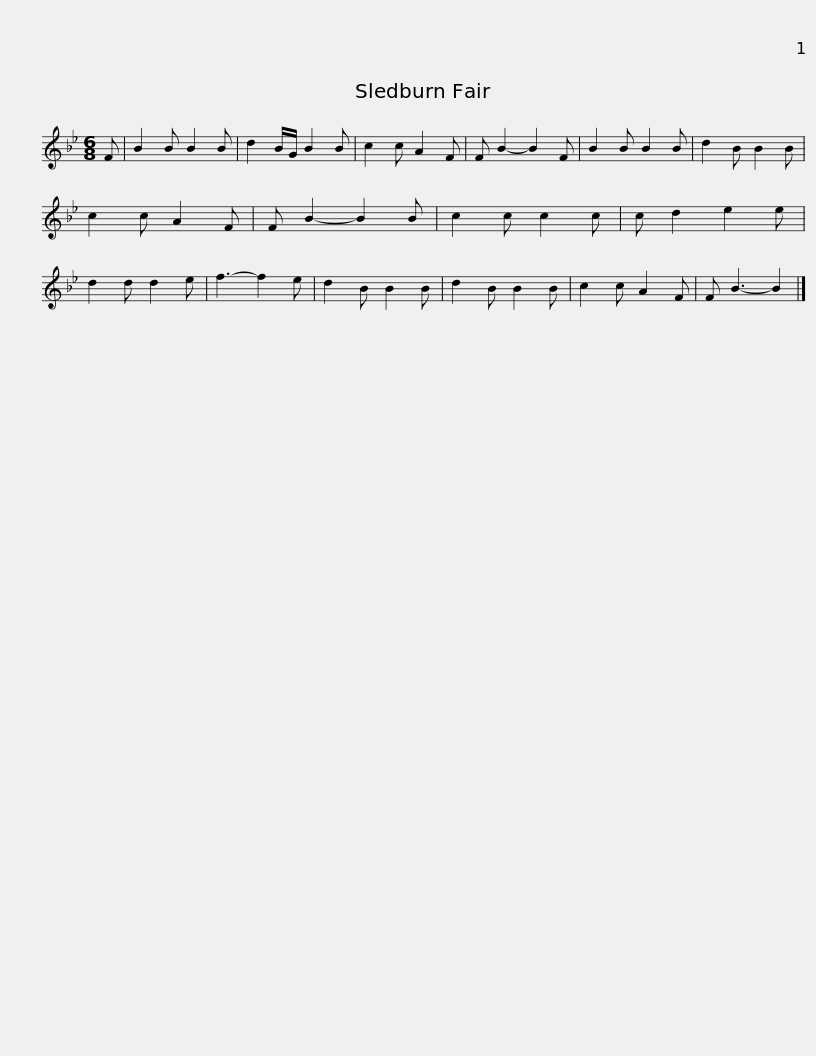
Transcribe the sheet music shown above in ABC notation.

X:1
L:1/8
M:6/8
I:linebreak $
K:Bb
V:1 treble
V:1
 F | B2 B B2 B | d2 B/G/ B2 B | c2 c A2 F | F B2- B2 F | %5
 B2 B B2 B | d2 B B2 B | c2 c A2 F | F B2- B2 B | c2 c c2 c |$ %10
 c d2 e2 e | d2 d d2 e | f3- f2 e | d2 B B2 B | d2 B B2 B | %15
 c2 c A2 F | F B3- B2 |] %17
